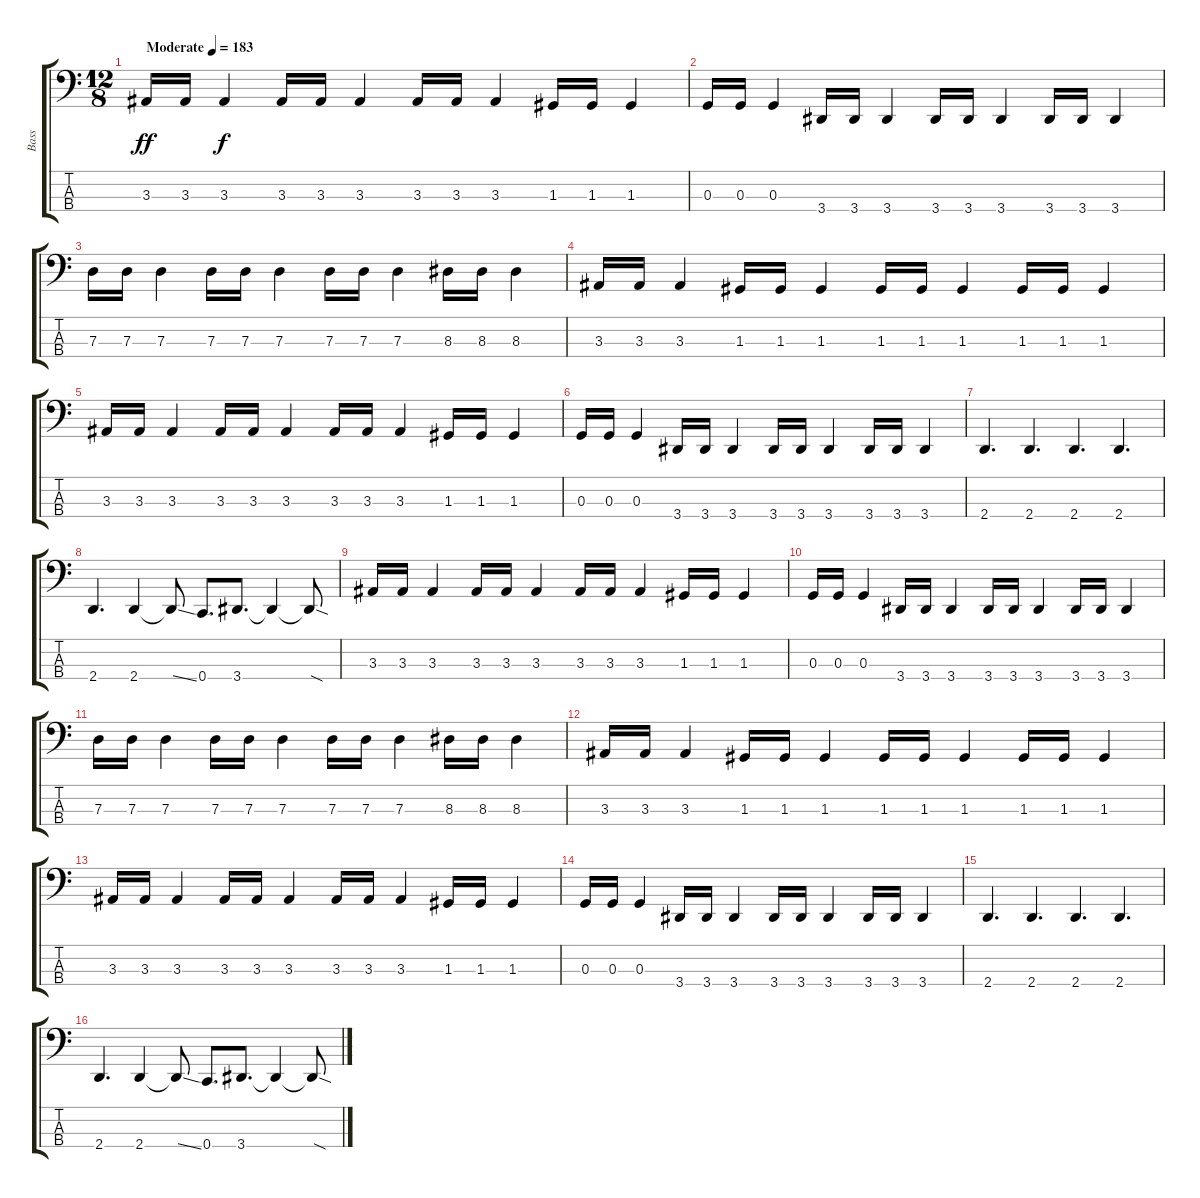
\track ("Bass" "Bass") {instrument electricbasspick}
\staff {score tabs}
\tuning (F2 C2 G1 C1) {hide}
\ts (12 8)
\tempo (183 "Moderate")
\clef f4
\ks c
3.3.16{dy ff instrument electricbasspick} 3.3.16 3.3.4{dy f} 3.3.16 3.3.16 3.3.4 3.3.16 3.3.16 3.3.4 1.3.16 1.3.16 1.3.4 |
0.3.16 0.3.16 0.3.4 3.4.16 3.4.16 3.4.4 3.4.16 3.4.16 3.4.4 3.4.16 3.4.16 3.4.4 |
7.3.16 7.3.16 7.3.4 7.3.16 7.3.16 7.3.4 7.3.16 7.3.16 7.3.4 8.3.16 8.3.16 8.3.4 |
3.3.16 3.3.16 3.3.4 1.3.16 1.3.16 1.3.4 1.3.16 1.3.16 1.3.4 1.3.16 1.3.16 1.3.4 |
3.3.16 3.3.16 3.3.4 3.3.16 3.3.16 3.3.4 3.3.16 3.3.16 3.3.4 1.3.16 1.3.16 1.3.4 |
0.3.16 0.3.16 0.3.4 3.4.16 3.4.16 3.4.4 3.4.16 3.4.16 3.4.4 3.4.16 3.4.16 3.4.4 |
2.4.4{d} 2.4.4{d} 2.4.4{d} 2.4.4{d} |
2.4.4{d} 2.4.4 2.4{ss t}.8 0.4.8{d} 3.4.8{d} 3.4{t}.4 3.4{sod t}.8 |
3.3.16 3.3.16 3.3.4 3.3.16 3.3.16 3.3.4 3.3.16 3.3.16 3.3.4 1.3.16 1.3.16 1.3.4 |
0.3.16 0.3.16 0.3.4 3.4.16 3.4.16 3.4.4 3.4.16 3.4.16 3.4.4 3.4.16 3.4.16 3.4.4 |
7.3.16 7.3.16 7.3.4 7.3.16 7.3.16 7.3.4 7.3.16 7.3.16 7.3.4 8.3.16 8.3.16 8.3.4 |
3.3.16 3.3.16 3.3.4 1.3.16 1.3.16 1.3.4 1.3.16 1.3.16 1.3.4 1.3.16 1.3.16 1.3.4 |
3.3.16 3.3.16 3.3.4 3.3.16 3.3.16 3.3.4 3.3.16 3.3.16 3.3.4 1.3.16 1.3.16 1.3.4 |
0.3.16 0.3.16 0.3.4 3.4.16 3.4.16 3.4.4 3.4.16 3.4.16 3.4.4 3.4.16 3.4.16 3.4.4 |
2.4.4{d} 2.4.4{d} 2.4.4{d} 2.4.4{d} |
2.4.4{d} 2.4.4 2.4{ss t}.8 0.4.8{d} 3.4.8{d} 3.4{t}.4 3.4{sod t}.8
